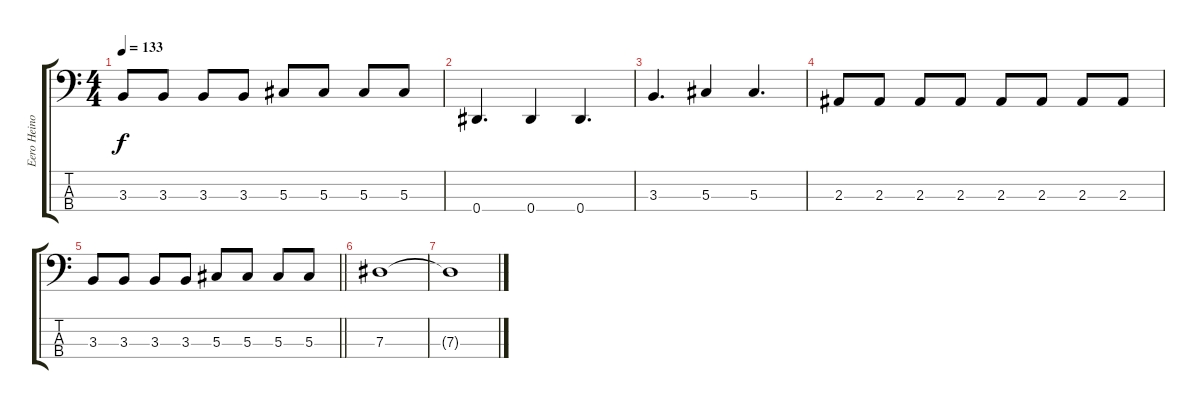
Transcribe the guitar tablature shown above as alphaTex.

\track ("Eero Heinonen - Bass Guitar" "Eero Heino") {instrument electricbassfinger}
\staff {score tabs}
\tuning (Gb2 Db2 Ab1 Eb1) {hide}
\ts (4 4)
\tempo 133
\clef f4
\ks c
3.3.8{dy f} 3.3.8 3.3.8 3.3.8 5.3.8 5.3.8 5.3.8 5.3.8 |
0.4.4{d} 0.4.4 0.4.4{d} |
3.3.4{d} 5.3.4 5.3.4{d} |
2.3.8 2.3.8 2.3.8 2.3.8 2.3.8 2.3.8 2.3.8 2.3.8 |
\barLineRight lightlight
3.3.8 3.3.8 3.3.8 3.3.8 5.3.8 5.3.8 5.3.8 5.3.8 |
7.3.1{volume 0} |
7.3{t}.1
